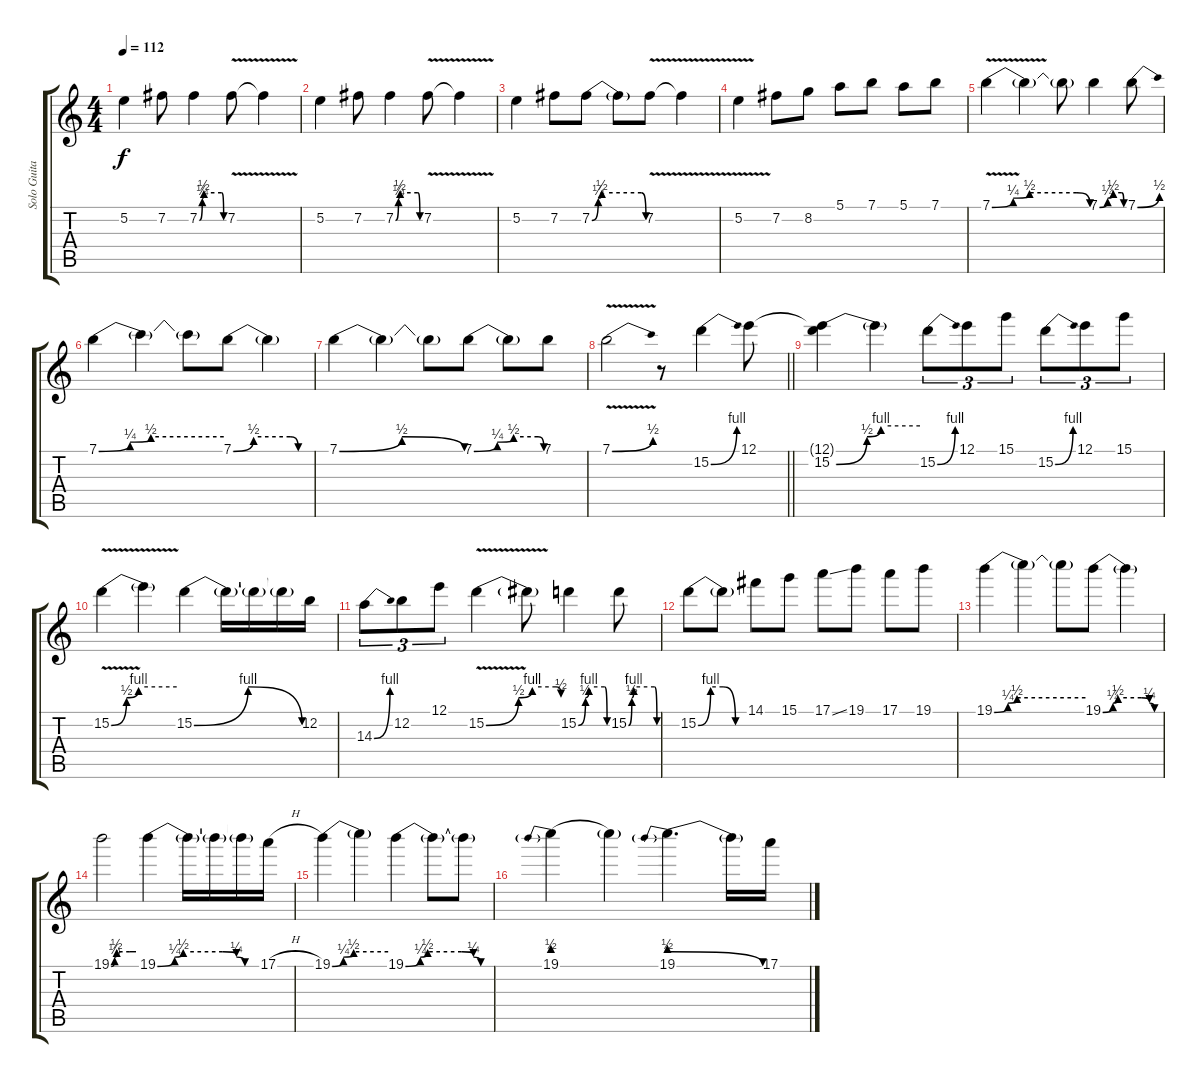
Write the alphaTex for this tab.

\track ("Solo Guitar 3" "Solo Guita") {instrument distortionguitar}
\staff {score tabs}
\tuning (E4 B3 G3 D3 A2 E2) {hide}
\ts (4 4)
\tempo 112
\clef g2
\ks c
5.2.4{dy f} 7.2.8 7.2{be (custom 0 0 7 1 11 2 55 2 60 0)}.4 7.2{v}.8 7.2{t}.4 |
5.2.4 7.2.8 7.2{be (custom 0 0 7 1 11 2 55 2 60 0)}.4 7.2{v}.8 7.2{t}.4 |
5.2.4 7.2.8 7.2{be (custom 0 0 7 1 11 2 55 2 60 0)}.8 7.2{t}.8 7.2{v}.8 7.2{t}.4 |
5.2{v}.4 7.2.8 8.2.8 5.1.8 7.1.8 5.1.8 7.1.8 |
7.1{be (custom 0 0 13 1 23 2 52 2 60 0) v}.4 7.1{t}.4 7.1{t}.8 7.1{be (custom 0 0 20 1 34 2 55 2 60 0)}.4 7.1{be (bend 0 0 60 2)}.8 |
7.1{be (custom 0 0 15 1 25 2 60 2)}.4 7.1{t}.4 7.1{t}.8 7.1{be (custom 0 0 15 2 42 2 48 0 60 0)}.8 7.1{t}.4 |
7.1{be (bendrelease 0 0 10 2 55 2 60 0)}.4 7.1{t}.4 7.1{t}.8 7.1{be (custom 0 0 20 1 34 2 55 2 60 0)}.8 7.1{t}.8 7.1.8 |
\barLineRight lightlight
7.1{be (bend 0 0 60 2) v}.2 r.8 15.2{be (bend 0 0 60 4)}.4 12.1.8 |
(12.1{t} 15.2{be (custom 0 0 22 2 32 4 60 4)}).4 15.2{t}.4 15.2{be (bend 0 0 60 4)}.8{tu (3 2)} 12.1.8{tu (3 2)} 15.1.8{tu (3 2)} 15.2{be (bend 0 0 60 4)}.8{tu (3 2)} 12.1.8{tu (3 2)} 15.1.8{tu (3 2)} |
15.2{be (custom 0 0 14 2 25 4 60 4) v}.4 15.2{t}.4 15.2{be (bendrelease 0 0 15 4 55 4 60 0)}.4 15.2{t}.16 15.2{t}.16 15.2{t}.16 12.2.16 |
14.3{be (bend 0 0 60 4)}.8{tu (3 2)} 12.2.8{tu (3 2)} 12.1.8{tu (3 2)} 15.2{be (custom 0 0 26 2 37 4 56 4 60 2) v}.4 15.2{t}.8 15.2{be (custom 0 0 15 2 22 4 55 4 60 0)}.4 15.2{be (custom 0 0 7 2 11 4 55 4 60 0)}.8 |
15.2{be (custom 0 0 15 4 30 4 45 0 60 0)}.8 15.2{t}.8 14.1.8 15.1.8 17.1{ss}.8 19.1.8 17.1.8 19.1.8 |
19.1{be (custom 0 0 9 1 15 2 60 2)}.4 19.1{t}.4 19.1{t}.8 19.1{be (custom 0 0 10 1 15 2 38 2 46 1 51 0 60 0)}.8 19.1{t}.4 |
19.1{be (custom 0 0 8 1 13 2 45 2 60 2)}.2 19.1{be (custom 0 0 10 1 15 2 38 2 46 1 51 0 60 0)}.4 19.1{t}.16 19.1{t}.16 19.1{t}.16 17.1{h}.16 |
19.1{be (custom 0 0 12 1 23 2 60 2)}.4 19.1{t}.4 19.1{be (custom 0 0 10 1 15 2 38 2 46 1 51 0 60 0)}.4 19.1{t}.8 19.1{t}.8 |
19.1{be (prebend 0 2 60 2)}.4 19.1{t}.4 19.1{be (prebendrelease 0 2 60 0)}.4{d} 19.1{t}.16 17.1.16
